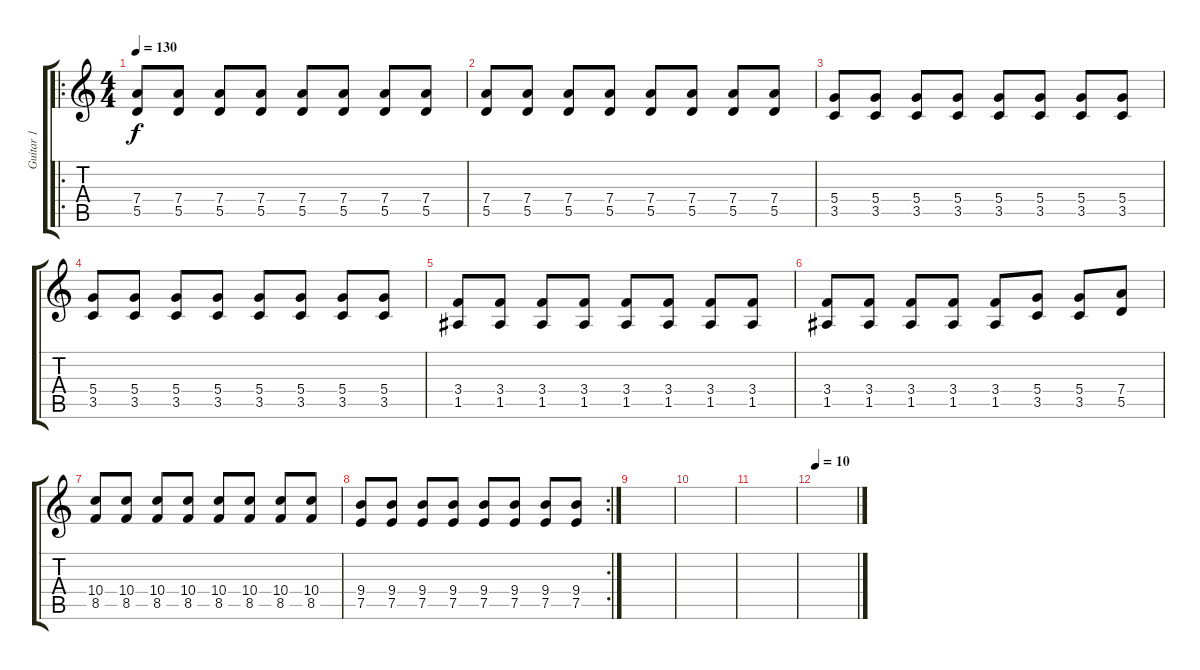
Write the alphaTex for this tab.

\track ("Guitar 1" "Guitar 1") {instrument distortionguitar}
\staff {score tabs}
\tuning (E4 B3 G3 D3 A2 D2) {hide}
\ro
\ts (4 4)
\tempo 130
\clef g2
\ks c
(7.4 5.5).8{dy f} (7.4 5.5).8 (7.4 5.5).8 (7.4 5.5).8 (7.4 5.5).8 (7.4 5.5).8 (7.4 5.5).8 (7.4 5.5).8 |
(7.4 5.5).8 (7.4 5.5).8 (7.4 5.5).8 (7.4 5.5).8 (7.4 5.5).8 (7.4 5.5).8 (7.4 5.5).8 (7.4 5.5).8 |
(5.4 3.5).8 (5.4 3.5).8 (5.4 3.5).8 (5.4 3.5).8 (5.4 3.5).8 (5.4 3.5).8 (5.4 3.5).8 (5.4 3.5).8 |
(5.4 3.5).8 (5.4 3.5).8 (5.4 3.5).8 (5.4 3.5).8 (5.4 3.5).8 (5.4 3.5).8 (5.4 3.5).8 (5.4 3.5).8 |
(3.4 1.5).8 (3.4 1.5).8 (3.4 1.5).8 (3.4 1.5).8 (3.4 1.5).8 (3.4 1.5).8 (3.4 1.5).8 (3.4 1.5).8 |
(3.4 1.5).8 (3.4 1.5).8 (3.4 1.5).8 (3.4 1.5).8 (3.4 1.5).8 (5.4 3.5).8 (5.4 3.5).8 (7.4 5.5).8 |
(10.4 8.5).8 (10.4 8.5).8 (10.4 8.5).8 (10.4 8.5).8 (10.4 8.5).8 (10.4 8.5).8 (10.4 8.5).8 (10.4 8.5).8 |
\rc 2
(9.4 7.5).8 (9.4 7.5).8 (9.4 7.5).8 (9.4 7.5).8 (9.4 7.5).8 (9.4 7.5).8 (9.4 7.5).8 (9.4 7.5).8 |
|
|
|
\tempo 10
